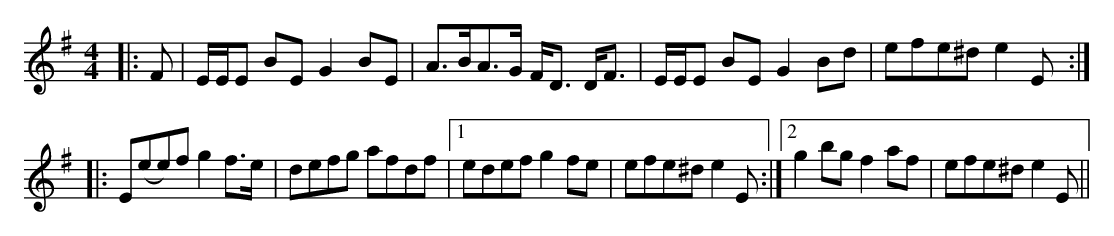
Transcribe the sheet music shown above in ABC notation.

X:1
M:4/4
K:Emin
|:F|E/E/E BE G2 BE|A>BA>G F<D D<F|E/E/E BE G2 Bd|efe^d e2E:|
|:E(ee)f g2 f>e|defg afdf|1 edef g2 fe|efe^d e2E:|2 g2 bg f2 af|efe^d e2E||
